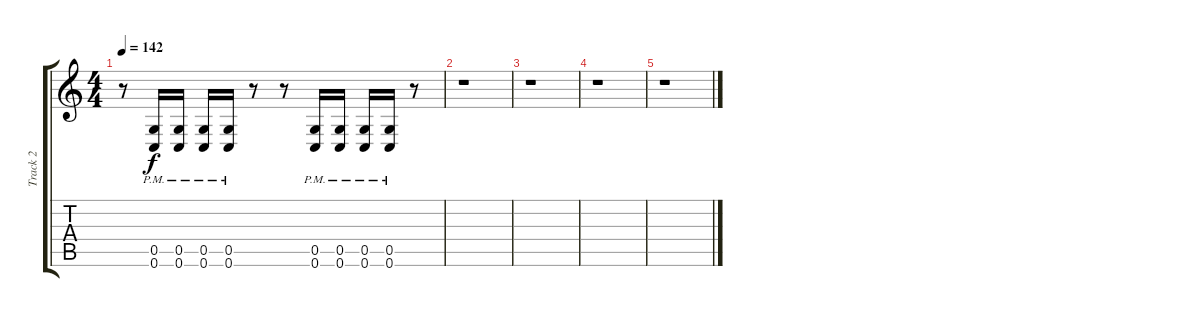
\track ("Track 2" "Track 2") {instrument distortionguitar}
\staff {score tabs}
\tuning (D4 A3 F3 C3 G2 C2) {hide}
\ts (4 4)
\tempo 142
\clef g2
\ks c
r.8{dy f} (0.5{pm} 0.6{pm}).16 (0.5{pm} 0.6{pm}).16 (0.5{pm} 0.6{pm}).16 (0.5{pm} 0.6{pm}).16 r.8 r.8 (0.5{pm} 0.6{pm}).16 (0.5{pm} 0.6{pm}).16 (0.5{pm} 0.6{pm}).16 (0.5{pm} 0.6{pm}).16 r.8 |
r.1 |
r.1 |
r.1 |
r.1
